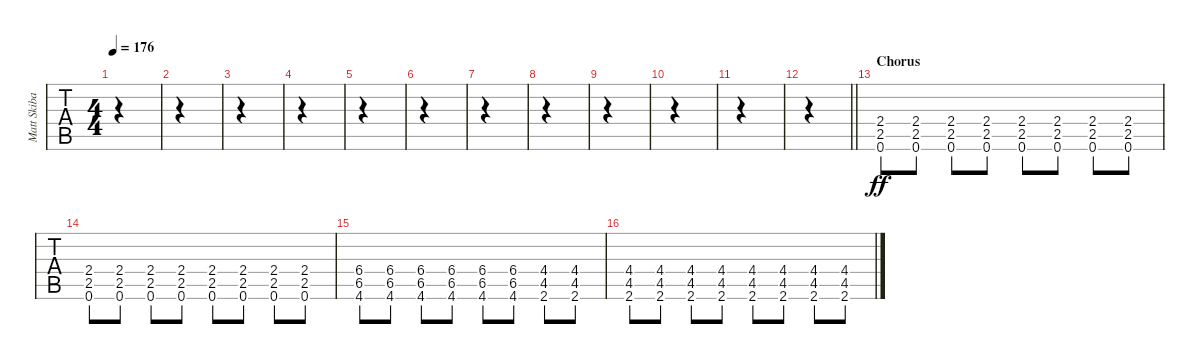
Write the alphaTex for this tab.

\track ("Matt Skiba - Guitar One - Left Channel" "Matt Skiba") {instrument distortionguitar}
\staff {tabs}
\tuning (E4 B3 G3 D3 A2 E2) {hide}
\ts (4 4)
\tempo 176
\clef g2
\ks b
|
|
|
|
|
|
|
|
|
|
|
\barLineRight lightlight
|
\section ("" "Chorus")
(2.4 2.5 0.6).8{dy ff} (2.4 2.5 0.6).8 (2.4 2.5 0.6).8 (2.4 2.5 0.6).8 (2.4 2.5 0.6).8 (2.4 2.5 0.6).8 (2.4 2.5 0.6).8 (2.4 2.5 0.6).8 |
(2.4 2.5 0.6).8 (2.4 2.5 0.6).8 (2.4 2.5 0.6).8 (2.4 2.5 0.6).8 (2.4 2.5 0.6).8 (2.4 2.5 0.6).8 (2.4 2.5 0.6).8 (2.4 2.5 0.6).8 |
(6.4 6.5 4.6).8 (6.4 6.5 4.6).8 (6.4 6.5 4.6).8 (6.4 6.5 4.6).8 (6.4 6.5 4.6).8 (6.4 6.5 4.6).8 (4.4 4.5 2.6).8 (4.4 4.5 2.6).8 |
(4.4 4.5 2.6).8 (4.4 4.5 2.6).8 (4.4 4.5 2.6).8 (4.4 4.5 2.6).8 (4.4 4.5 2.6).8 (4.4 4.5 2.6).8 (4.4 4.5 2.6).8 (4.4 4.5 2.6).8
